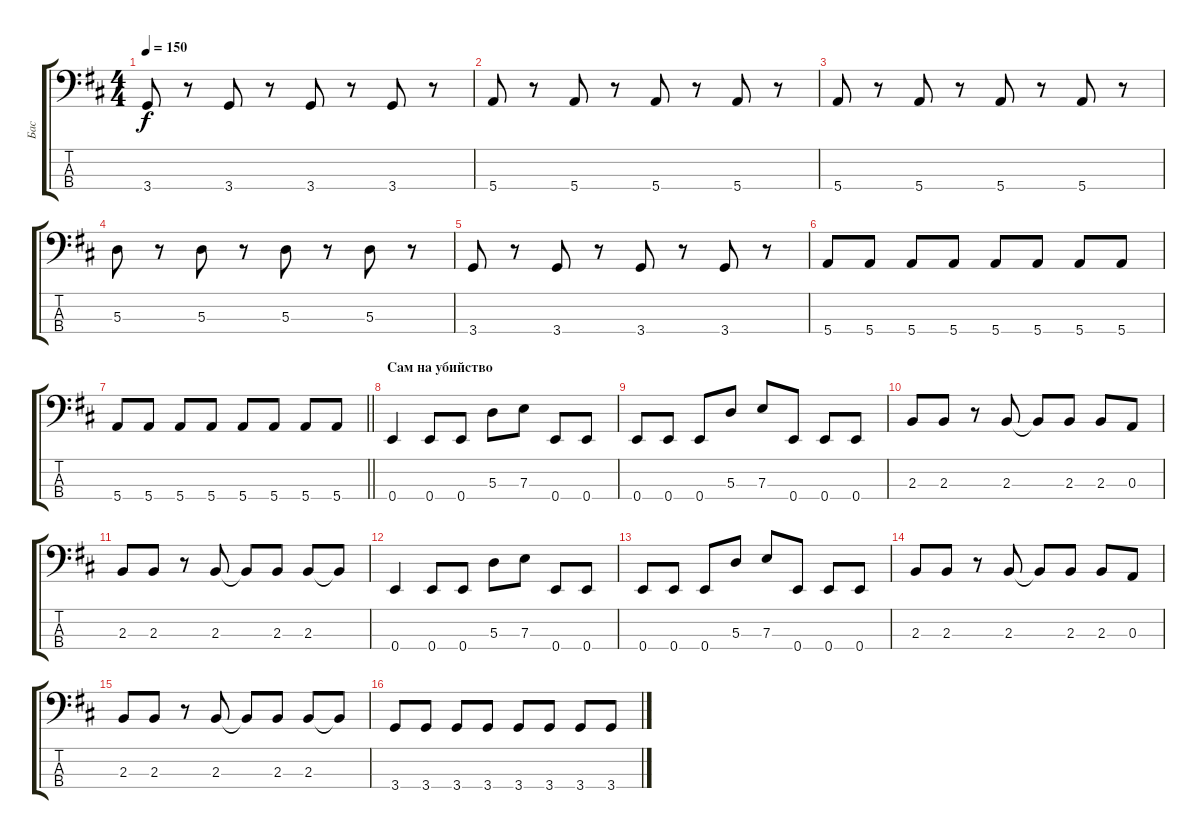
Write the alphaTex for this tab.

\track ("Бас" "Бас") {instrument electricbassfinger}
\staff {score tabs}
\tuning (G2 D2 A1 E1) {hide}
\ts (4 4)
\tempo 150
\clef f4
\ks bminor
3.4.8{dy f} r.8 3.4.8 r.8 3.4.8 r.8 3.4.8 r.8 |
5.4.8 r.8 5.4.8 r.8 5.4.8 r.8 5.4.8 r.8 |
5.4.8 r.8 5.4.8 r.8 5.4.8 r.8 5.4.8 r.8 |
5.3.8 r.8 5.3.8 r.8 5.3.8 r.8 5.3.8 r.8 |
3.4.8 r.8 3.4.8 r.8 3.4.8 r.8 3.4.8 r.8 |
5.4.8 5.4.8 5.4.8 5.4.8 5.4.8 5.4.8 5.4.8 5.4.8 |
\barLineRight lightlight
5.4.8 5.4.8 5.4.8 5.4.8 5.4.8 5.4.8 5.4.8 5.4.8 |
\section ("" "Сам на убийство")
0.4.4 0.4.8 0.4.8 5.3.8 7.3.8 0.4.8 0.4.8 |
0.4.8 0.4.8 0.4.8 5.3.8 7.3.8 0.4.8 0.4.8 0.4.8 |
2.3.8 2.3.8 r.8 2.3.8 2.3{t}.8 2.3.8 2.3.8 0.3.8 |
2.3.8 2.3.8 r.8 2.3.8 2.3{t}.8 2.3.8 2.3.8 2.3{t}.8 |
0.4.4 0.4.8 0.4.8 5.3.8 7.3.8 0.4.8 0.4.8 |
0.4.8 0.4.8 0.4.8 5.3.8 7.3.8 0.4.8 0.4.8 0.4.8 |
2.3.8 2.3.8 r.8 2.3.8 2.3{t}.8 2.3.8 2.3.8 0.3.8 |
2.3.8 2.3.8 r.8 2.3.8 2.3{t}.8 2.3.8 2.3.8 2.3{t}.8 |
3.4.8 3.4.8 3.4.8 3.4.8 3.4.8 3.4.8 3.4.8 3.4.8
